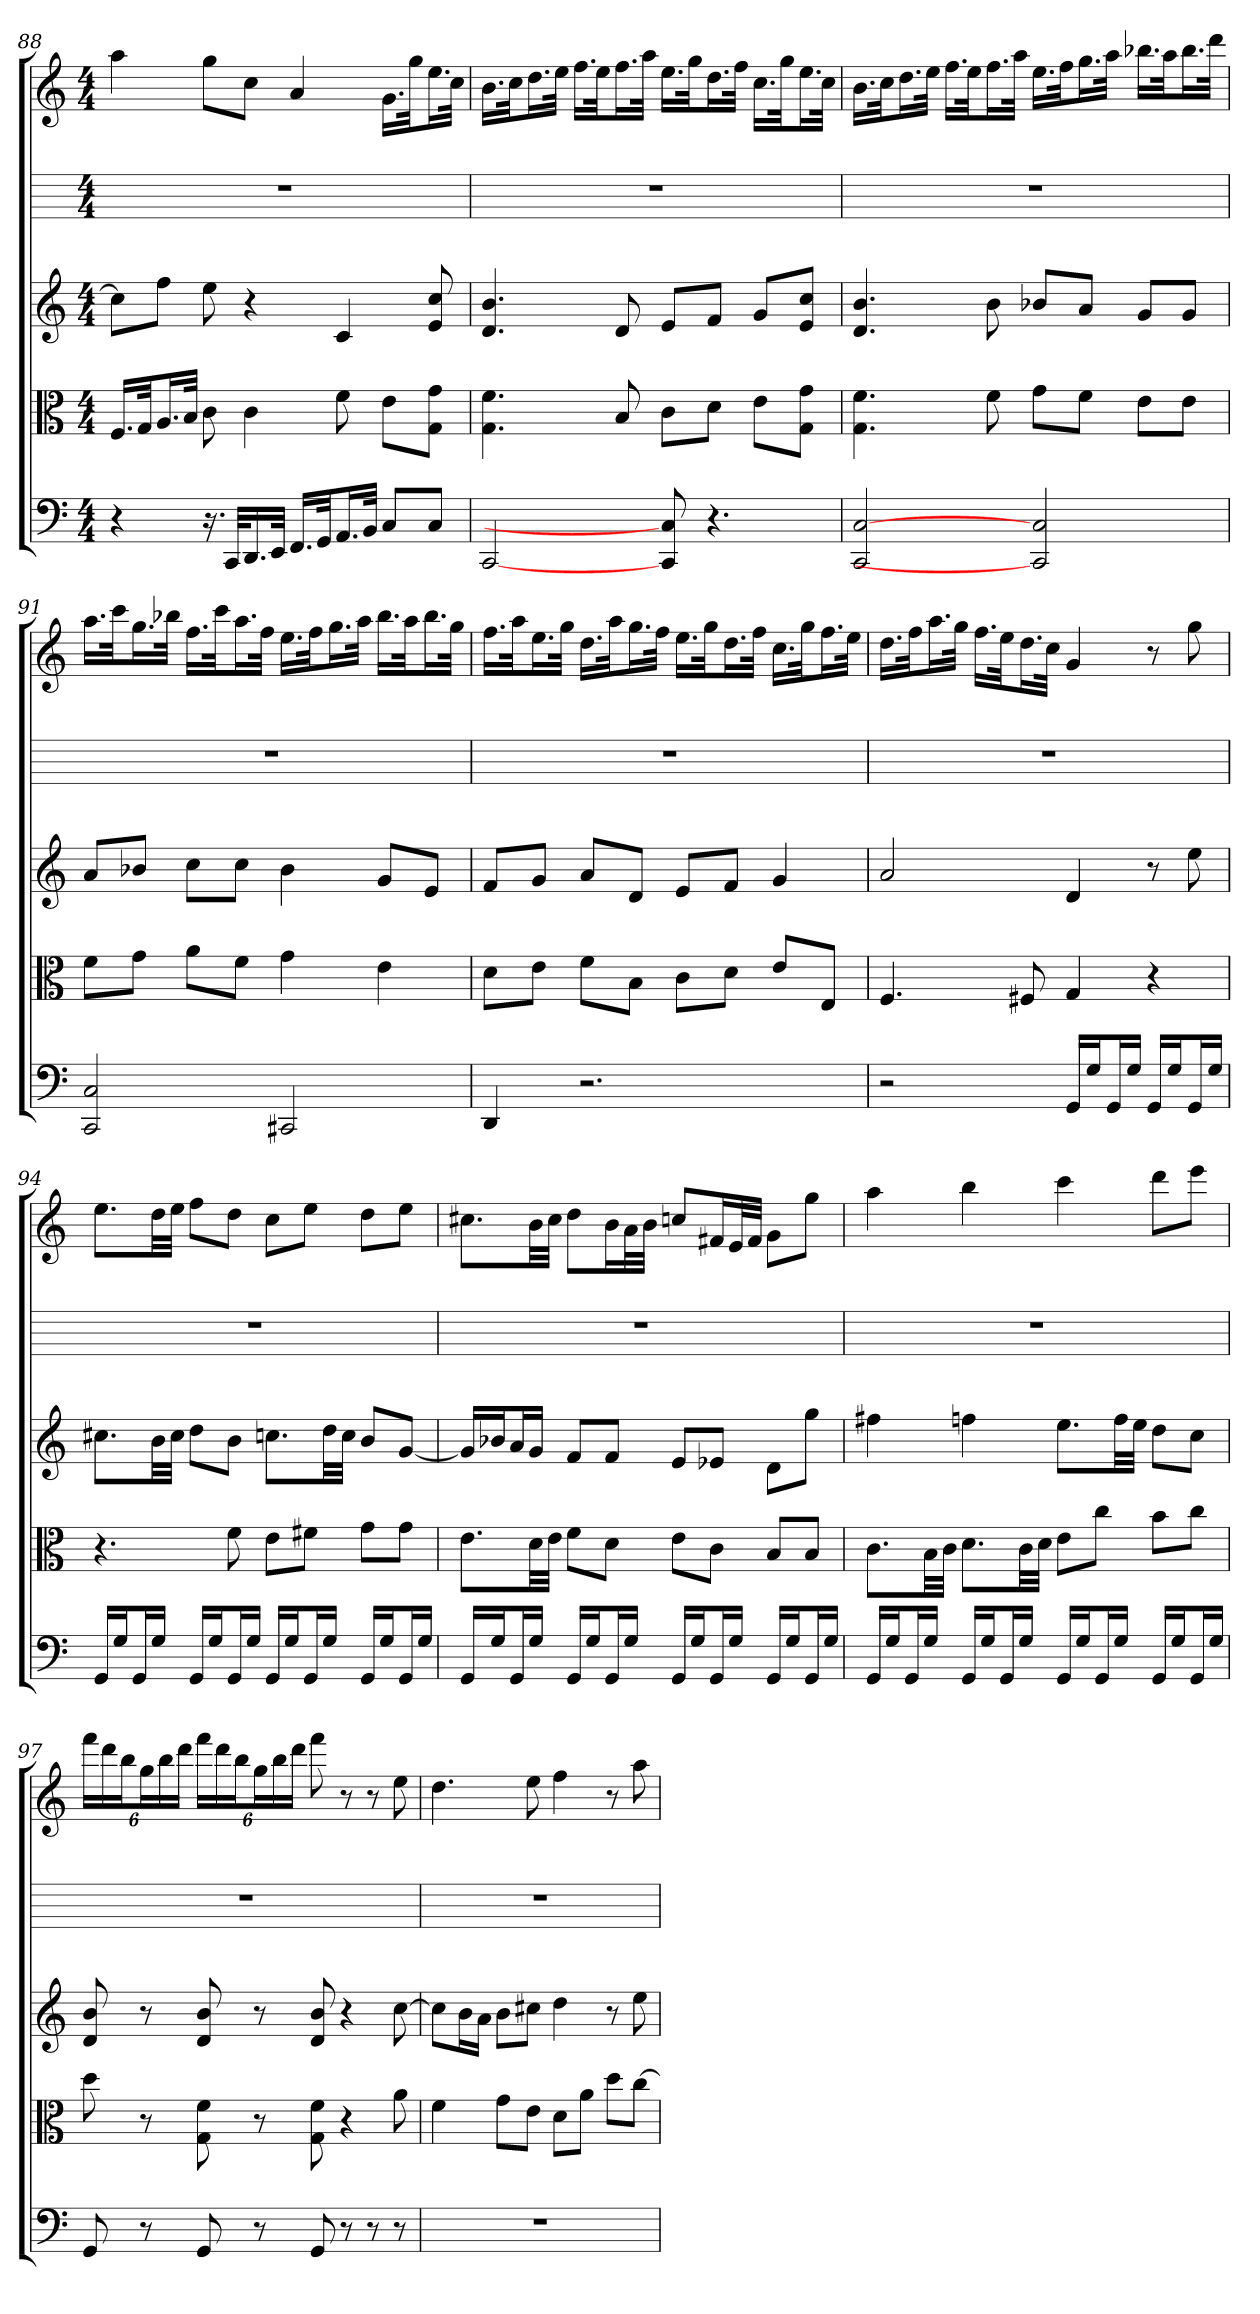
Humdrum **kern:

**kern	**kern	**kern	**kern	**kern
*part5	*part4	*part3	*part2	*part1
*staff5	*staff4	*staff3	*staff2	*staff1
*clefF4	*clefC3	*	*	*
*k[]	*k[]	*k[]	*k[]	*k[]
*C:	*C:	*C:	*C:	*C:
*M4/4	*M4/4	*M4/4	*M4/4	*M4/4
=88	=88	=88	=88	=88
4r	16.F/LL	8ccL]	1r	4aa
.	32G/Jk	.	.	.
.	16.A/L	8ffJ	.	.
.	32B/JJk	.	.	.
16.r	8c	8ee	.	8ggL
32CC/KLL	.	.	.	.
16.DD/	4c	4r	.	8ccJ
32EE/JJk	.	.	.	.
16.FF/LL	.	.	.	4a
32GG/Jk	.	.	.	.
16.AA/L	8f	4c	.	.
32BB/JJk	.	.	.	.
8C/L	8e\L	.	.	16.gLL
.	.	.	.	32ggJk
8C/J	8G\ 8g\J	8e 8cc	.	16.eeL
.	.	.	.	32ccJJk
=89	=89	=89	=89	=89
[2CC	4.G 4.f	4.d 4.b	1r	16.bLL
.	.	.	.	32ccJk
.	.	.	.	16.ddL
.	.	.	.	32eeJJk
.	.	.	.	16.ffLL
.	.	.	.	32eeJk
.	8B	8d	.	16.ffL
.	.	.	.	32aaJJk
8CC 8C]	8c\L	8eL	.	16.eeLL
.	.	.	.	32ggJk
4.r	8d\J	8fJ	.	16.ddL
.	.	.	.	32ffJJk
.	8e\L	8gL	.	16.ccLL
.	.	.	.	32ggJk
.	8G\ 8g\J	8e 8ccJ	.	16.eeL
.	.	.	.	32ccJJk
=90	=90	=90	=90	=90
2CC [2C	4.G 4.f	4.d 4.b	1r	16.bLL
.	.	.	.	32ccJk
.	.	.	.	16.ddL
.	.	.	.	32eeJJk
.	.	.	.	16.ffLL
.	.	.	.	32eeJk
.	8f	8b	.	16.ffL
.	.	.	.	32aaJJk
2CC] 2C	8g\L	8b-XL	.	16.eeLL
.	.	.	.	32ffJk
.	8f\J	8aJ	.	16.ggL
.	.	.	.	32aaJJk
.	8e\L	8gL	.	16.bb-XLL
.	.	.	.	32aaJk
.	8e\J	8gJ	.	16.bb-L
.	.	.	.	32dddJJk
=91	=91	=91	=91	=91
2CC 2C	8f\L	8aL	1r	16.aaLL
.	.	.	.	32cccJk
.	8g\J	8b-XJ	.	16.ggL
.	.	.	.	32bb-XJJk
.	8a\L	8ccL	.	16.ffLL
.	.	.	.	32cccJk
.	8f\J	8ccJ	.	16.aaL
.	.	.	.	32ffJJk
2CC#X	4g	4b-	.	16.eeLL
.	.	.	.	32ffJk
.	.	.	.	16.ggL
.	.	.	.	32aaJJk
.	4e	8gL	.	16.bb-LL
.	.	.	.	32aaJk
.	.	8eJ	.	16.bb-L
.	.	.	.	32ggJJk
=92	=92	=92	=92	=92
4DD	8d\L	8fL	1r	16.ffLL
.	.	.	.	32aaJk
.	8e\J	8gJ	.	16.eeL
.	.	.	.	32ggJJk
2.r	8f\L	8aL	.	16.ddLL
.	.	.	.	32aaJk
.	8B\J	8dJ	.	16.ggL
.	.	.	.	32ffJJk
.	8c\L	8eL	.	16.eeLL
.	.	.	.	32ggJk
.	8d\J	8fJ	.	16.ddL
.	.	.	.	32ffJJk
.	8e/L	4g	.	16.ccLL
.	.	.	.	32ggJk
.	8E/J	.	.	16.ffL
.	.	.	.	32eeJJk
=93	=93	=93	=93	=93
2r	4.F	2a	1r	16.ddLL
.	.	.	.	32ffJk
.	.	.	.	16.aaL
.	.	.	.	32ggJJk
.	.	.	.	16.ffLL
.	.	.	.	32eeJk
.	8F#X	.	.	16.ddL
.	.	.	.	32ccJJk
16GG/LL	4G	4d	.	4g
16G/J	.	.	.	.
16GG/L	.	.	.	.
16G/JJ	.	.	.	.
16GG/LL	4r	8r	.	8r
16G/J	.	.	.	.
16GG/L	.	8ee	.	8gg
16G/JJ	.	.	.	.
=94	=94	=94	=94	=94
16GG/LL	4.r	8.cc#XL	1r	8.eeL
16G/J	.	.	.	.
16GG/L	.	.	.	.
16G/JJ	.	32bLL	.	32ddLL
.	.	32cc#JJJ	.	32eeJJJ
16GG/LL	.	8ddL	.	8ffL
16G/J	.	.	.	.
16GG/L	8f	8bJ	.	8ddJ
16G/JJ	.	.	.	.
16GG/LL	8e\L	8.ccnL	.	8ccL
16G/J	.	.	.	.
16GG/L	8f#X\J	.	.	8eeJ
16G/JJ	.	32ddLL	.	.
.	.	32ccJJJ	.	.
16GG/LL	8g\L	8bL	.	8ddL
16G/J	.	.	.	.
16GG/L	8g\J	[8gJ	.	8eeJ
16G/JJ	.	.	.	.
=95	=95	=95	=95	=95
16GG/LL	8.e\L	16gLL]	1r	8.cc#XL
16G/J	.	16b-XJ	.	.
16GG/L	.	16aL	.	.
16G/JJ	32d\LL	16gJJ	.	32bLL
.	32e\JJJ	.	.	32cc#JJJ
16GG/LL	8f\L	8fL	.	8ddL
16G/J	.	.	.	.
16GG/L	8d\J	8fJ	.	16bL
16G/JJ	.	.	.	32aL
.	.	.	.	32bJJJ
16GG/LL	8e\L	8eL	.	8ccnL
16G/J	.	.	.	.
16GG/L	8c\J	8e-XJ	.	16f#XL
16G/JJ	.	.	.	32eL
.	.	.	.	32f#JJJ
16GG/LL	8B/L	8dL	.	8gL
16G/J	.	.	.	.
16GG/L	8B/J	8ggJ	.	8ggJ
16G/JJ	.	.	.	.
=96	=96	=96	=96	=96
16GG/LL	8.c\L	4ff#X	1r	4aa
16G/J	.	.	.	.
16GG/L	.	.	.	.
16G/JJ	32B\LL	.	.	.
.	32c\JJJ	.	.	.
16GG/LL	8.d\L	4ffn	.	4bb
16G/J	.	.	.	.
16GG/L	.	.	.	.
16G/JJ	32c\LL	.	.	.
.	32d\JJJ	.	.	.
16GG/LL	8e\L	8.eeL	.	4ccc
16G/J	.	.	.	.
16GG/L	8cc\J	.	.	.
16G/JJ	.	32ffLL	.	.
.	.	32eeJJJ	.	.
16GG/LL	8b\L	8ddL	.	8dddL
16G/J	.	.	.	.
16GG/L	8cc\J	8ccJ	.	8eeeJ
16G/JJ	.	.	.	.
=97	=97	=97	=97	=97
8GG	8dd	8d 8b	1r	24fffLL
.	.	.	.	24ddd
.	.	.	.	24bbJ
8r	8r	8r	.	24ggL
.	.	.	.	24bb
.	.	.	.	24dddJJ
8GG	8G 8f	8d 8b	.	24fffLL
.	.	.	.	24ddd
.	.	.	.	24bbJ
8r	8r	8r	.	24ggL
.	.	.	.	24bb
.	.	.	.	24dddJJ
8GG	8G 8f	8d 8b	.	8fff
8r	4r	4r	.	8r
8r	.	.	.	8r
8r	8a	[8cc	.	8ee
=98	=98	=98	=98	=98
1r	4f	8ccL]	1r	4.dd
.	.	16bL	.	.
.	.	16aJJ	.	.
.	8g\L	8bL	.	.
.	8e\J	8cc#XJ	.	8ee
.	8d\L	4dd	.	4ff
.	8a\J	.	.	.
.	8dd\L	8r	.	8r
.	[8cc\J	8ee	.	8aa
=	=	=	=	=
*-	*-	*-	*-	*-
